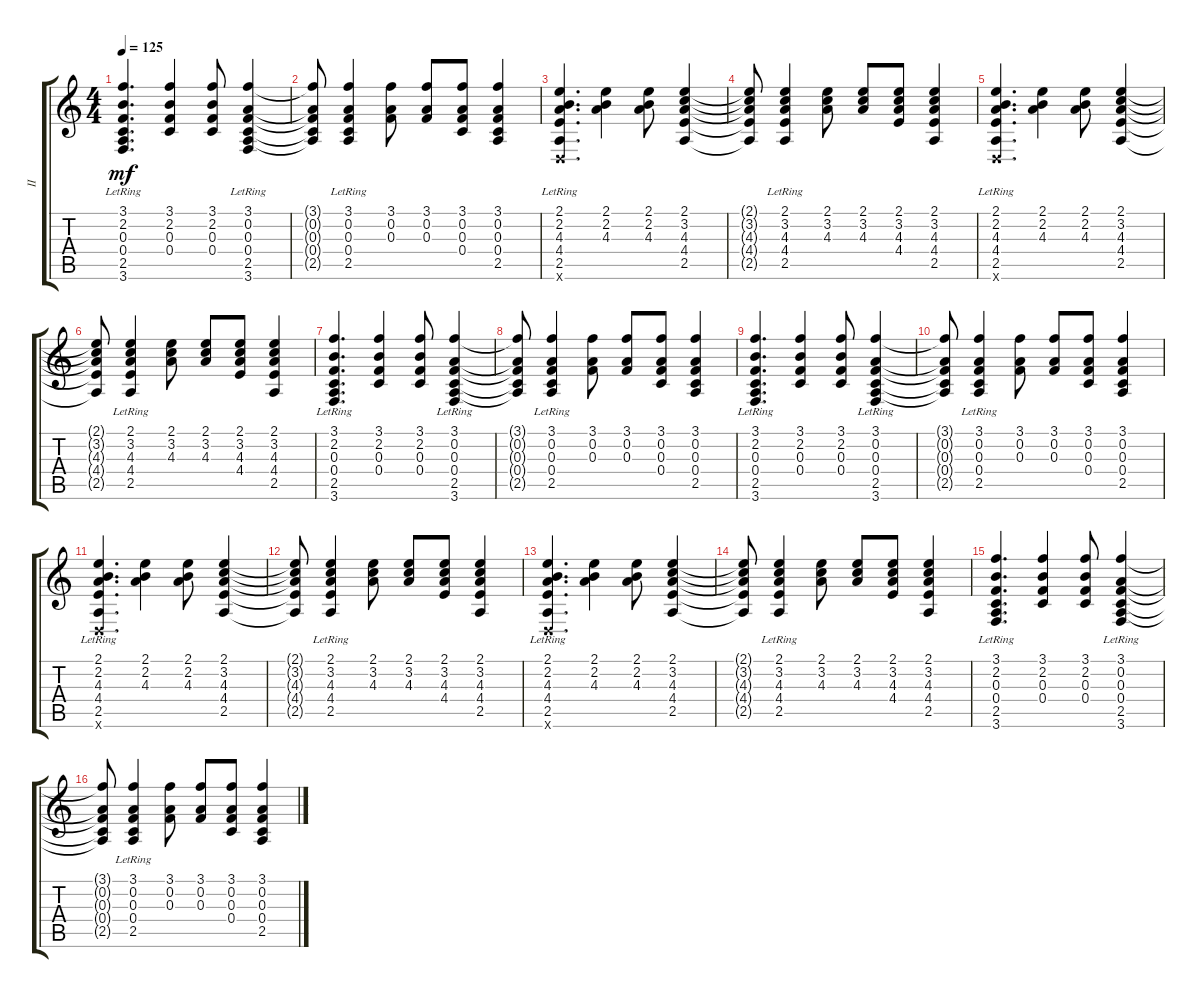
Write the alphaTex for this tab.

\track ("II" "II") {instrument distortionguitar}
\staff {score tabs}
\tuning (D4 A3 F3 C3 G2 D2) {hide}
\ts (4 4)
\tempo 125
\clef g2
\ks c
(3.1 2.2 0.3 0.4 2.5{lr} 3.6{lr}).4{d dy mf} (3.1 2.2 0.3 0.4).4 (3.1 2.2 0.3 0.4).8 (3.1 0.2 0.3 0.4 2.5 3.6{lr}).4 |
(3.1{t} 0.2{t} 0.3{t} 0.4{t} 2.5{t}).8 (3.1 0.2 0.3 0.4{lr} 2.5{lr}).4 (3.1 0.2 0.3).8 (3.1 0.2 0.3).8 (3.1 0.2 0.3 0.4).8 (3.1 0.2 0.3 0.4 2.5).4 |
(2.1 2.2 4.3 4.4{lr} 2.5{lr} 0.6{x}).4{d} (2.1 2.2 4.3).4 (2.1 2.2 4.3).8 (2.1 3.2 4.3 4.4 2.5).4 |
(2.1{t} 3.2{t} 4.3{t} 4.4{t} 2.5{t}).8 (2.1 3.2 4.3 4.4{lr} 2.5{lr}).4 (2.1 3.2 4.3).8 (2.1 3.2 4.3).8 (2.1 3.2 4.3 4.4).8 (2.1 3.2 4.3 4.4 2.5).4 |
(2.1 2.2 4.3 4.4{lr} 2.5{lr} 0.6{x}).4{d} (2.1 2.2 4.3).4 (2.1 2.2 4.3).8 (2.1 3.2 4.3 4.4 2.5).4 |
(2.1{t} 3.2{t} 4.3{t} 4.4{t} 2.5{t}).8 (2.1 3.2 4.3 4.4{lr} 2.5{lr}).4 (2.1 3.2 4.3).8 (2.1 3.2 4.3).8 (2.1 3.2 4.3 4.4).8 (2.1 3.2 4.3 4.4 2.5).4 |
(3.1 2.2 0.3 0.4 2.5{lr} 3.6{lr}).4{d} (3.1 2.2 0.3 0.4).4 (3.1 2.2 0.3 0.4).8 (3.1 0.2 0.3 0.4 2.5 3.6{lr}).4 |
(3.1{t} 0.2{t} 0.3{t} 0.4{t} 2.5{t}).8 (3.1 0.2 0.3 0.4{lr} 2.5{lr}).4 (3.1 0.2 0.3).8 (3.1 0.2 0.3).8 (3.1 0.2 0.3 0.4).8 (3.1 0.2 0.3 0.4 2.5).4 |
(3.1 2.2 0.3 0.4 2.5{lr} 3.6{lr}).4{d} (3.1 2.2 0.3 0.4).4 (3.1 2.2 0.3 0.4).8 (3.1 0.2 0.3 0.4 2.5 3.6{lr}).4 |
(3.1{t} 0.2{t} 0.3{t} 0.4{t} 2.5{t}).8 (3.1 0.2 0.3 0.4{lr} 2.5{lr}).4 (3.1 0.2 0.3).8 (3.1 0.2 0.3).8 (3.1 0.2 0.3 0.4).8 (3.1 0.2 0.3 0.4 2.5).4 |
(2.1 2.2 4.3 4.4{lr} 2.5{lr} 0.6{x}).4{d} (2.1 2.2 4.3).4 (2.1 2.2 4.3).8 (2.1 3.2 4.3 4.4 2.5).4 |
(2.1{t} 3.2{t} 4.3{t} 4.4{t} 2.5{t}).8 (2.1 3.2 4.3 4.4{lr} 2.5{lr}).4 (2.1 3.2 4.3).8 (2.1 3.2 4.3).8 (2.1 3.2 4.3 4.4).8 (2.1 3.2 4.3 4.4 2.5).4 |
(2.1 2.2 4.3 4.4{lr} 2.5{lr} 0.6{x}).4{d} (2.1 2.2 4.3).4 (2.1 2.2 4.3).8 (2.1 3.2 4.3 4.4 2.5).4 |
(2.1{t} 3.2{t} 4.3{t} 4.4{t} 2.5{t}).8 (2.1 3.2 4.3 4.4{lr} 2.5{lr}).4 (2.1 3.2 4.3).8 (2.1 3.2 4.3).8 (2.1 3.2 4.3 4.4).8 (2.1 3.2 4.3 4.4 2.5).4 |
(3.1 2.2 0.3 0.4 2.5{lr} 3.6{lr}).4{d} (3.1 2.2 0.3 0.4).4 (3.1 2.2 0.3 0.4).8 (3.1 0.2 0.3 0.4 2.5 3.6{lr}).4 |
(3.1{t} 0.2{t} 0.3{t} 0.4{t} 2.5{t}).8 (3.1 0.2 0.3 0.4{lr} 2.5{lr}).4 (3.1 0.2 0.3).8 (3.1 0.2 0.3).8 (3.1 0.2 0.3 0.4).8 (3.1 0.2 0.3 0.4 2.5).4
